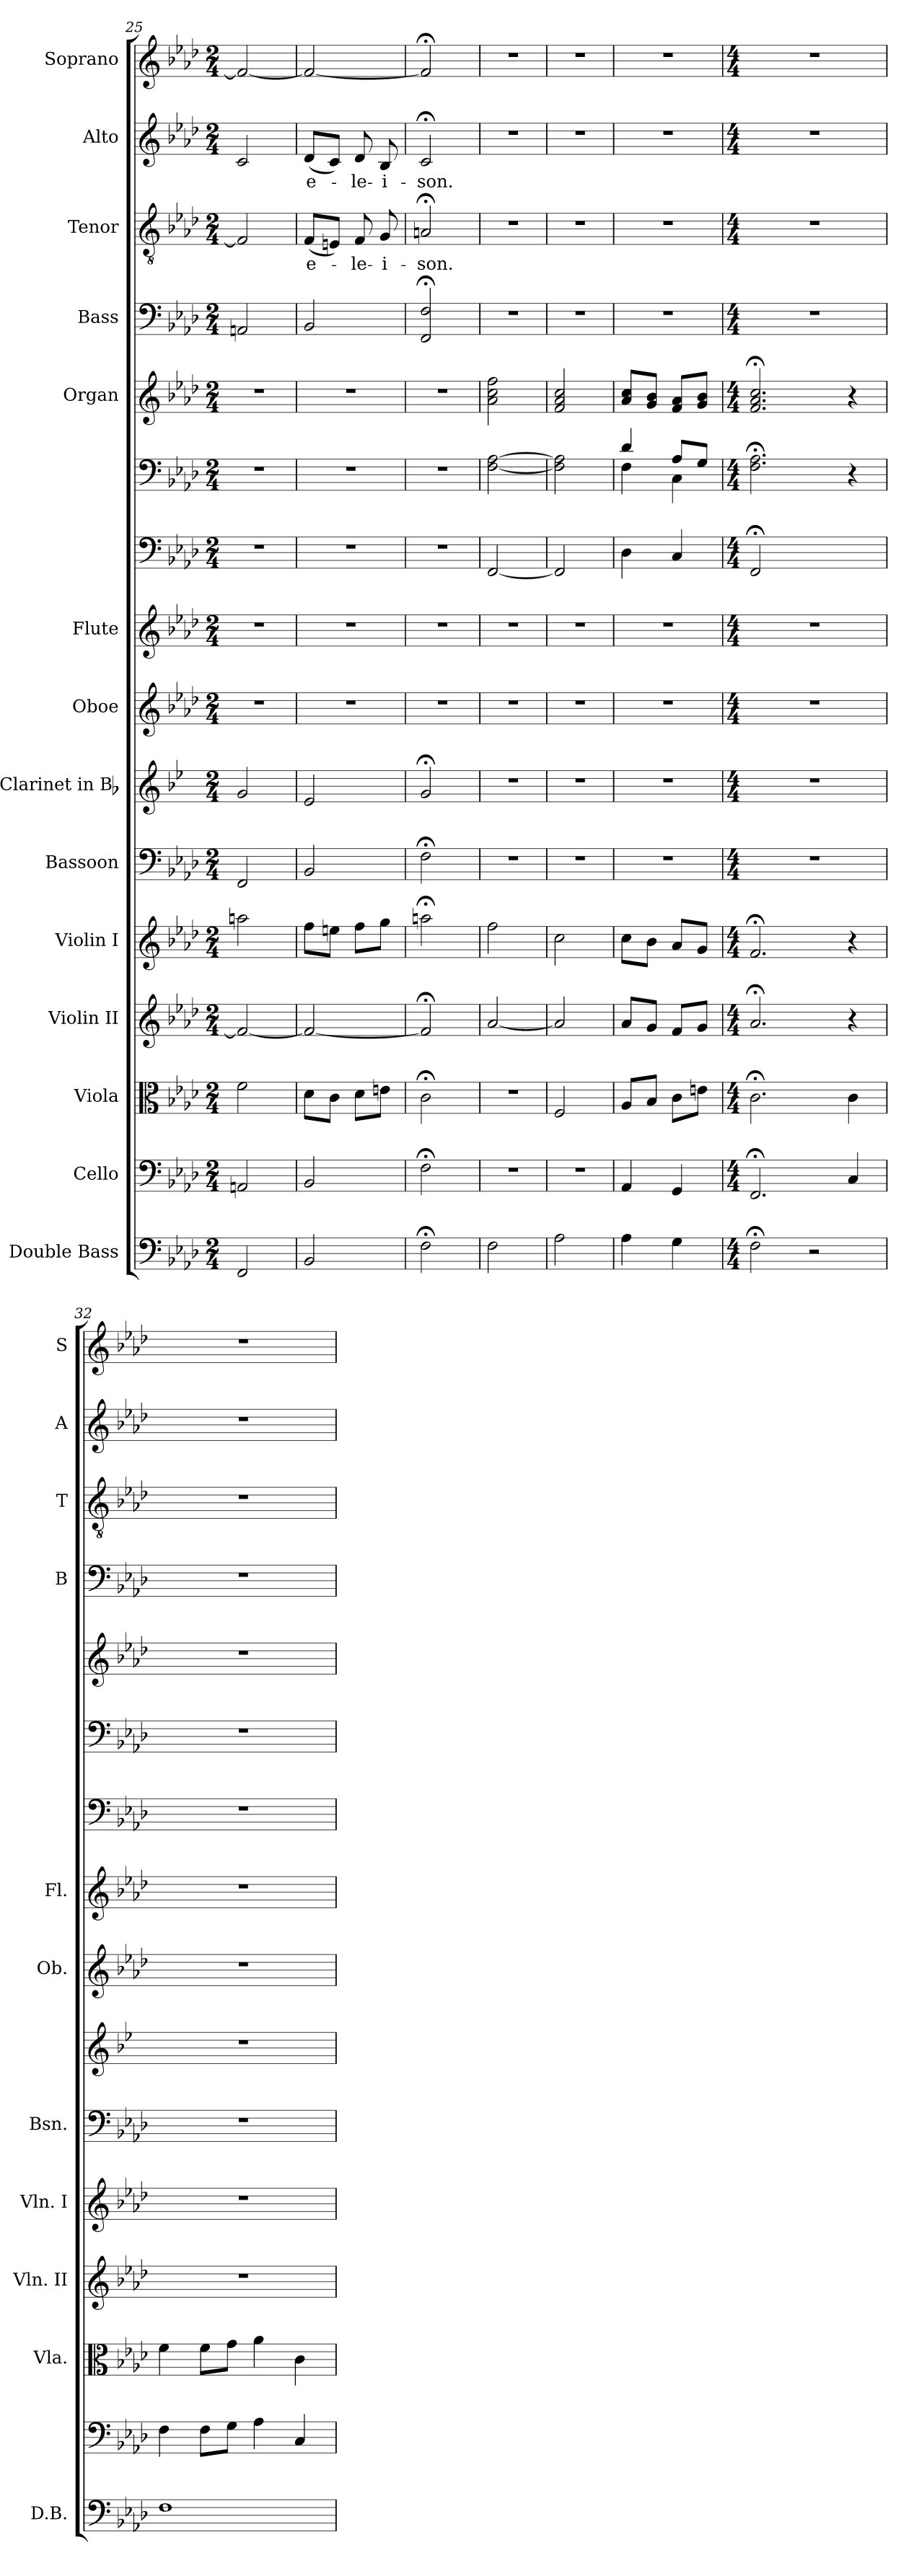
**kern	**kern	**kern	**kern	**kern	**kern	**kern	**kern	**kern	**kern	**kern	**kern	**kern	**text	**kern	**text	**kern	**text	**kern	**text
*part16	*part15	*part14	*part13	*part12	*part11	*part10	*part9	*part8	*part7	*part6	*part5	*part4	*part4	*part3	*part3	*part2	*part2	*part1	*part1
*staff16	*staff15	*staff14	*staff13	*staff12	*staff11	*staff10	*staff9	*staff8	*staff7	*staff6	*staff5	*staff4	*staff4	*staff3	*staff3	*staff2	*staff2	*staff1	*staff1
*I"Double Bass	*I"Cello	*I"Viola	*I"Violin II	*I"Violin I	*I"Bassoon	*I"Clarinet in Bb	*I"Oboe	*I"Flute	*	*	*I"Organ	*I"Bass	*	*I"Tenor	*	*I"Alto	*	*I"Soprano	*
*I'D.B.	*	*I'Vla.	*I'Vln. II	*I'Vln. I	*I'Bsn.	*	*I'Ob.	*I'Fl.	*	*	*	*I'B	*	*I'T	*	*I'A	*	*I'S	*
*clefF4	*clefF4	*clefC3	*clefG2	*clefG2	*clefF4	*clefG2	*clefG2	*clefG2	*clefF4	*clefF4	*clefG2	*clefF4	*	*clefGv2	*	*clefG2	*	*clefG2	*
*ITrd7c12	*	*	*	*	*	*ITrd1c2	*	*ITrd-7c-12	*	*	*	*	*	*	*	*	*	*	*
*k[b-e-a-d-]	*k[b-e-a-d-]	*k[b-e-a-d-]	*k[b-e-a-d-]	*k[b-e-a-d-]	*k[b-e-a-d-]	*k[b-e-a-d-]	*k[b-e-a-d-]	*k[b-e-a-d-]	*k[b-e-a-d-]	*k[b-e-a-d-]	*k[b-e-a-d-]	*k[b-e-a-d-]	*	*k[b-e-a-d-]	*	*k[b-e-a-d-]	*	*k[b-e-a-d-]	*
*f:	*f:	*f:	*f:	*f:	*f:	*f:	*f:	*f:	*f:	*f:	*f:	*f:	*	*f:	*	*f:	*	*f:	*
*M2/4	*M2/4	*M2/4	*M2/4	*M2/4	*M2/4	*M2/4	*M2/4	*M2/4	*M2/4	*M2/4	*M2/4	*M2/4	*	*M2/4	*	*M2/4	*	*M2/4	*
=25	=25	=25	=25	=25	=25	=25	=25	=25	=25	=25	=25	=25	=25	=25	=25	=25	=25	=25	=25
2FFF/	2AAn/	2f\	2f/_	2aan\	2FF/	2f/	2r	2r	2r	2r	2r	2AAn/	.	2F/]	.	2c/	.	2f/_	.
=26	=26	=26	=26	=26	=26	=26	=26	=26	=26	=26	=26	=26	=26	=26	=26	=26	=26	=26	=26
!	!	!	!	!	!	!	!	!	!	!	!	!	!	!	!LO:LY:b	!	!LO:LY:b	!	!
2BBB-/	2BB-/	8d-\L	2f/_	8ff\L	2BB-/	2d-/	2r	2r	2r	2r	2r	2BB-/	.	(<8F/L	e-	(<8d-/L	e-	2f/_	.
.	.	8c\J	.	8een\J	.	.	.	.	.	.	.	.	.	8En/J)	.	8c/J)	.	.	.
!	!	!	!	!	!	!	!	!	!	!	!	!	!	!	!LO:LY:b	!	!LO:LY:b	!	!
.	.	8d-\L	.	8ff\L	.	.	.	.	.	.	.	.	.	8F/	-le-	8d-/	-le-	.	.
!	!	!	!	!	!	!	!	!	!	!	!	!	!	!	!LO:LY:b	!	!LO:LY:b	!	!
.	.	8en\J	.	8gg\J	.	.	.	.	.	.	.	.	.	8G/	-i-	8B-/	-i-	.	.
=27	=27	=27	=27	=27	=27	=27	=27	=27	=27	=27	=27	=27	=27	=27	=27	=27	=27	=27	=27
!	!	!	!	!	!	!	!	!	!	!	!	!	!	!	!LO:LY:b	!	!LO:LY:b	!	!
2FF;<\	2F;<\	2c;<\	2f;</]	2aan;<\	2F;<\	2f;</	2r	2r	2r	2r	2r	2FF/;< 2F/;<	.	2An;</	-son.	2c;</	-son.	2f;</]	.
=28	=28	=28	=28	=28	=28	=28	=28	=28	=28	=28	=28	=28	=28	=28	=28	=28	=28	=28	=28
2FF\	2r	2r	[2a-/	2ff\	2r	2r	2r	2r	[2FF/	[2F\ [2A-\	2a-\ 2cc\ 2ff\	2r	.	2r	.	2r	.	2r	.
=29	=29	=29	=29	=29	=29	=29	=29	=29	=29	=29	=29	=29	=29	=29	=29	=29	=29	=29	=29
2AA-\	2r	2F/	2a-/]	2cc\	2r	2r	2r	2r	2FF/]	2F\] 2A-\]	2f/ 2a-/ 2cc/	2r	.	2r	.	2r	.	2r	.
=30	=30	=30	=30	=30	=30	=30	=30	=30	=30	=30	=30	=30	=30	=30	=30	=30	=30	=30	=30
*	*	*	*	*	*	*	*	*	*	*^	*	*	*	*	*	*	*	*	*
4AA-\	4AA-/	8A-/L	8a-/L	8cc\L	2r	2r	2r	2r	4D-\	4d-/	4F\	8a-/ 8cc/L	2r	.	2r	.	2r	.	2r	.
.	.	8B-/J	8g/J	8b-\J	.	.	.	.	.	.	.	8g/ 8b-/J	.	.	.	.	.	.	.	.
4GG\	4GG/	8c\L	8f/L	8a-/L	.	.	.	.	4C/	8A-/L	4C\	8f/ 8a-/L	.	.	.	.	.	.	.	.
.	.	8en\J	8g/J	8g/J	.	.	.	.	.	8G/J	.	8g/ 8b-/J	.	.	.	.	.	.	.	.
*	*	*	*	*	*	*	*	*	*	*v	*v	*	*	*	*	*	*	*	*	*
!!LO:PB:g=z
=31	=31	=31	=31	=31	=31	=31	=31	=31	=31	=31	=31	=31	=31	=31	=31	=31	=31	=31	=31
*M4/4	*M4/4	*M4/4	*M4/4	*M4/4	*M4/4	*M4/4	*M4/4	*M4/4	*M4/4	*M4/4	*M4/4	*M4/4	*	*M4/4	*	*M4/4	*	*M4/4	*
2FF;<\	2.FF;</	2.c;<\	2.a-;</	2.f;</	1r	1r	1r	1r	2FF;</	2.F\;< 2.A-\;<	2.f/;< 2.a-/;< 2.cc/;<	1r	.	1r	.	1r	.	1r	.
2r	.	.	.	.	.	.	.	.	2ryy	.	.	.	.	.	.	.	.	.	.
.	4C/	4c\	4r	4r	.	.	.	.	.	4r	4r	.	.	.	.	.	.	.	.
=32	=32	=32	=32	=32	=32	=32	=32	=32	=32	=32	=32	=32	=32	=32	=32	=32	=32	=32	=32
1FF	4F\	4f\	1r	1r	1r	1r	1r	1r	1r	1r	1r	1r	.	1r	.	1r	.	1r	.
.	8F\L	8f\L	.	.	.	.	.	.	.	.	.	.	.	.	.	.	.	.	.
.	8G\J	8g\J	.	.	.	.	.	.	.	.	.	.	.	.	.	.	.	.	.
.	4A-\	4a-\	.	.	.	.	.	.	.	.	.	.	.	.	.	.	.	.	.
.	4C/	4c\	.	.	.	.	.	.	.	.	.	.	.	.	.	.	.	.	.
=	=	=	=	=	=	=	=	=	=	=	=	=	=	=	=	=	=	=	=
*-	*-	*-	*-	*-	*-	*-	*-	*-	*-	*-	*-	*-	*-	*-	*-	*-	*-	*-	*-
